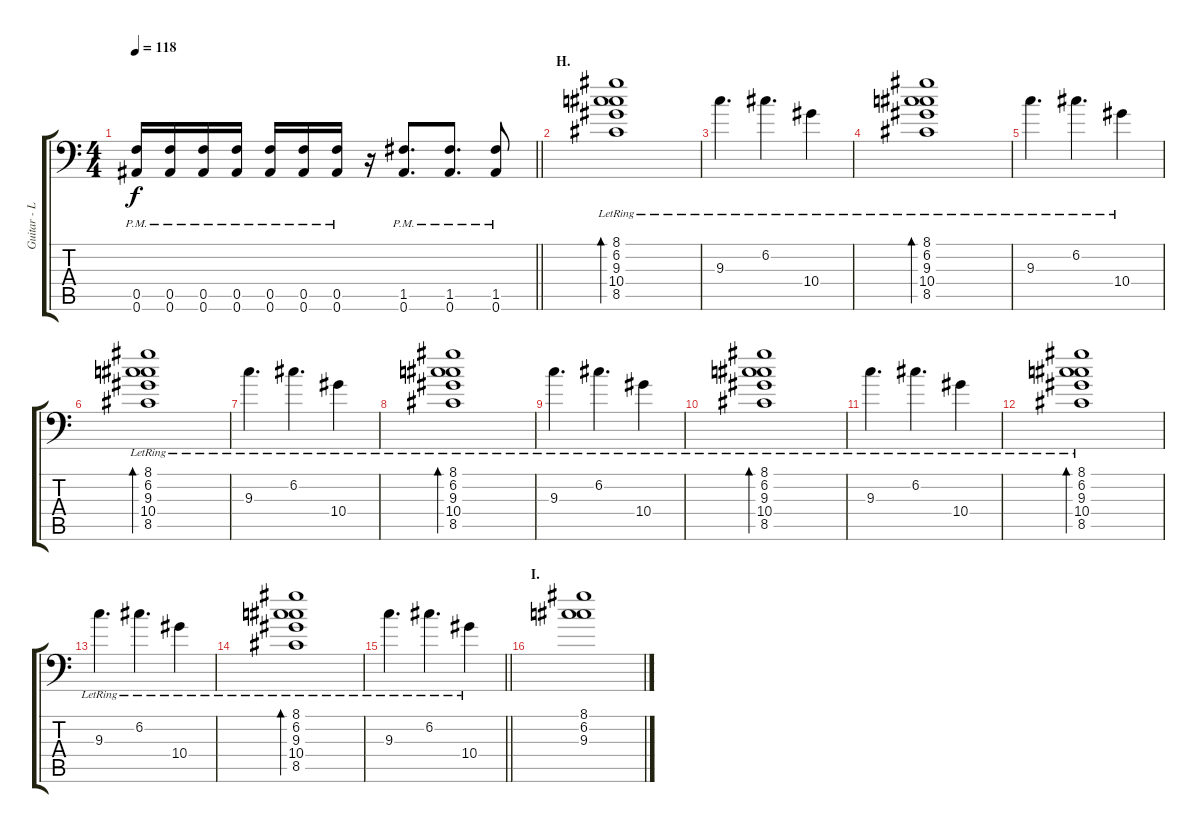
\track ("Guitar - Left" "Guitar - L") {instrument distortionguitar}
\staff {score tabs}
\tuning (C4 G3 Eb3 Bb2 F2 Bb1) {hide}
\ts (4 4)
\tempo 118
\clef f4
\barLineRight lightlight
\ks c
(0.5{pm} 0.6{pm}).16{dy f} (0.5{pm} 0.6{pm}).16 (0.5{pm} 0.6{pm}).16 (0.5{pm} 0.6{pm}).16 (0.5{pm} 0.6{pm}).16 (0.5{pm} 0.6{pm}).16 (0.5{pm} 0.6{pm}).16 r.16 (1.5{pm} 0.6{pm}).8{d} (1.5{pm} 0.6{pm}).8{d} (1.5{pm} 0.6{pm}).8 |
\section ("" "H.")
(8.1 6.2{lr} 9.3{lr} 10.4{lr} 8.5{lr}).1{bd 240 volume 12 instrument overdrivenguitar} |
9.3{lr}.4{d} 6.2{lr}.4{d} 10.4{lr}.4 |
(8.1 6.2{lr} 9.3{lr} 10.4{lr} 8.5{lr}).1{bd 240} |
9.3{lr}.4{d} 6.2{lr}.4{d} 10.4{lr}.4 |
(8.1 6.2{lr} 9.3{lr} 10.4{lr} 8.5{lr}).1{bd 240} |
9.3{lr}.4{d} 6.2{lr}.4{d} 10.4{lr}.4 |
(8.1 6.2{lr} 9.3{lr} 10.4{lr} 8.5{lr}).1{bd 240} |
9.3{lr}.4{d} 6.2{lr}.4{d} 10.4{lr}.4 |
(8.1 6.2{lr} 9.3{lr} 10.4{lr} 8.5{lr}).1{bd 240} |
9.3{lr}.4{d} 6.2{lr}.4{d} 10.4{lr}.4 |
(8.1 6.2{lr} 9.3{lr} 10.4{lr} 8.5{lr}).1{bd 240 volume 0} |
9.3{lr}.4{d} 6.2{lr}.4{d} 10.4{lr}.4 |
(8.1 6.2{lr} 9.3{lr} 10.4{lr} 8.5{lr}).1{bd 240} |
\barLineRight lightlight
9.3{lr}.4{d} 6.2{lr}.4{d} 10.4{lr}.4 |
\section ("" "I.")
(8.1 6.2 9.3).1{volume 10 instrument distortionguitar}
